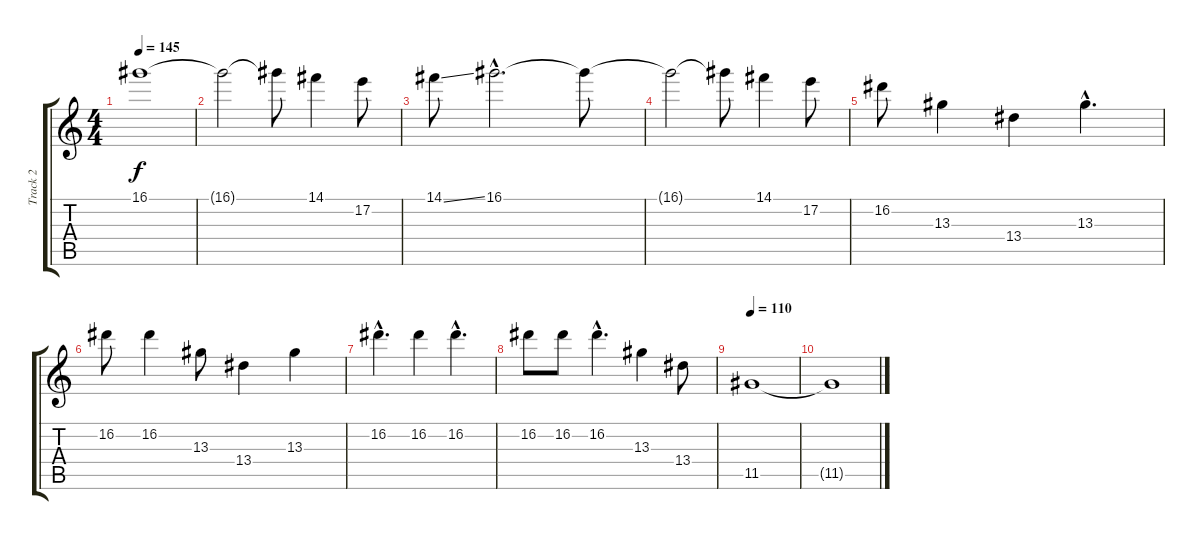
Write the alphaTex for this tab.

\track ("Track 2" "Track 2") {instrument distortionguitar}
\staff {score tabs}
\tuning (E4 B3 G3 D3 A2 E2) {hide}
\ts (4 4)
\tempo 145
\clef g2
\ks c
16.1.1{dy f} |
16.1{t}.2 16.1{t}.8 14.1.4 17.2.8 |
14.1{ss}.8 16.1{hac}.2{d} 16.1{t}.8 |
16.1{t}.2 16.1{t}.8 14.1.4 17.2.8 |
16.2.8 13.3.4 13.4.4 13.3{hac}.4{d} |
16.2.8 16.2.4 13.3.8 13.4.4 13.3.4 |
16.2{hac}.4{d} 16.2.4 16.2{hac}.4{d} |
16.2.8 16.2.8 16.2{hac}.4{d} 13.3.4 13.4.8 |
\tempo 110
11.5.1{volume 0} |
11.5{t}.1
